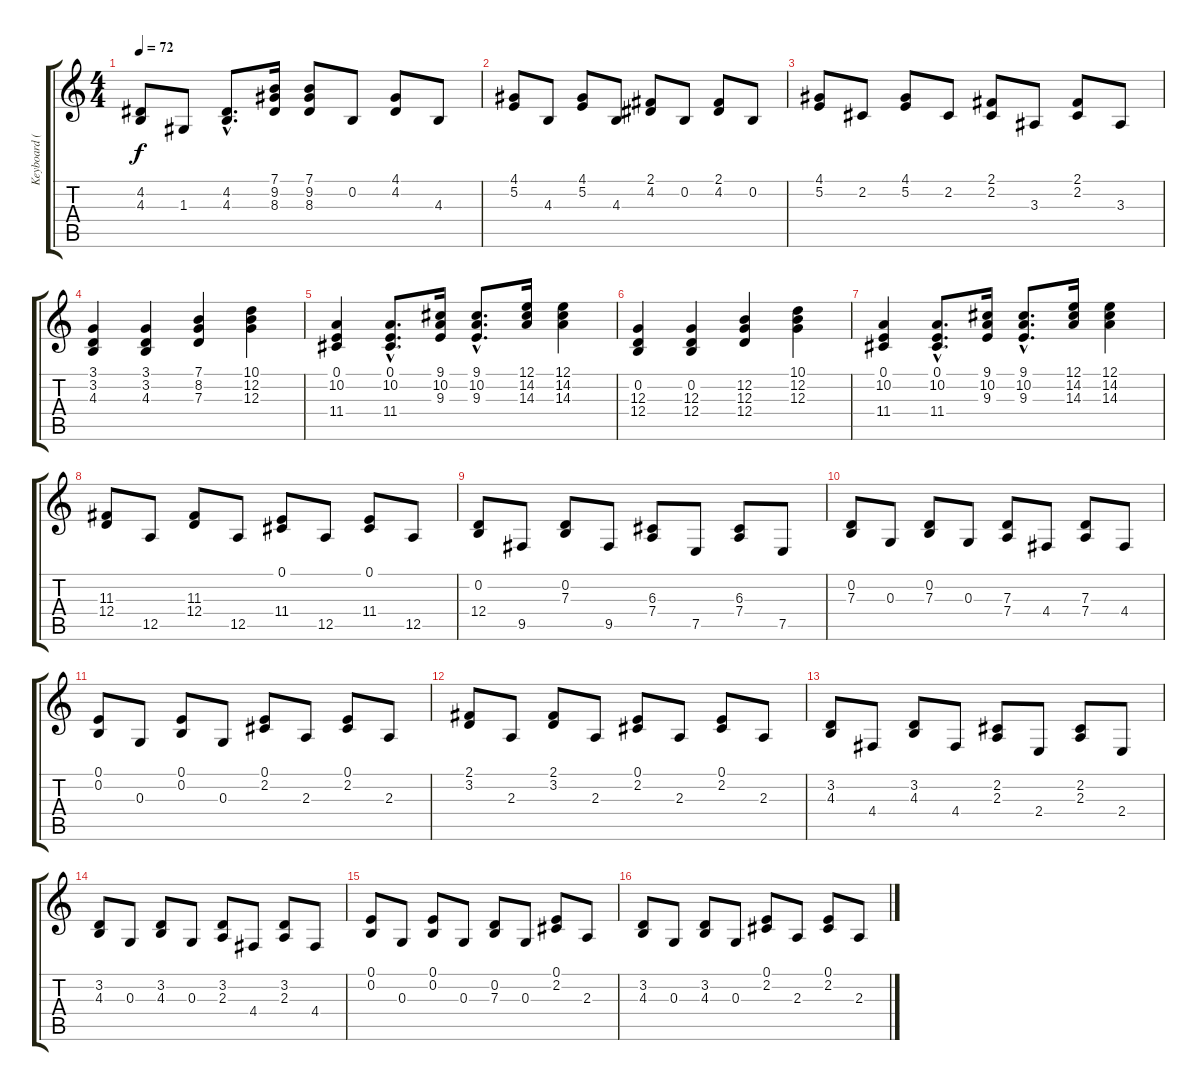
\track ("Keyboard (Left)" "Keyboard (") {instrument acousticgrandpiano}
\staff {score tabs}
\tuning (E4 B3 G3 D3 A2 E2) {hide}
\ts (4 4)
\tempo 72
\clef g2
\ks c
(4.2 4.3).8{dy f} 1.3.8 (4.2{hac} 4.3{hac}).8{d} (7.1 9.2 8.3).16 (7.1 9.2 8.3).8 0.2.8 (4.1 4.2).8 4.3.8 |
(4.1 5.2).8 4.3.8 (4.1 5.2).8 4.3.8 (2.1 4.2).8 0.2.8 (2.1 4.2).8 0.2.8 |
(4.1 5.2).8 2.2.8 (4.1 5.2).8 2.2.8 (2.1 2.2).8 3.3.8 (2.1 2.2).8 3.3.8 |
(3.1 3.2 4.3).4 (3.1 3.2 4.3).4 (7.1 8.2 7.3).4 (10.1 12.2 12.3).4 |
(0.1 10.2 11.4).4 (0.1{hac} 10.2{hac} 11.4{hac}).8{d} (9.1 10.2 9.3).16 (9.1{hac} 10.2{hac} 9.3{hac}).8{d} (12.1 14.2 14.3).16 (12.1 14.2 14.3).4 |
(0.2 12.3 12.4).4 (0.2 12.3 12.4).4 (12.2 12.3 12.4).4 (10.1 12.2 12.3).4 |
(0.1 10.2 11.4).4 (0.1{hac} 10.2{hac} 11.4{hac}).8{d} (9.1 10.2 9.3).16 (9.1{hac} 10.2{hac} 9.3{hac}).8{d} (12.1 14.2 14.3).16 (12.1 14.2 14.3).4 |
(11.3 12.4).8 12.5.8 (11.3 12.4).8 12.5.8 (0.1 11.4).8 12.5.8 (0.1 11.4).8 12.5.8 |
(0.2 12.4).8 9.5.8 (0.2 7.3).8 9.5.8 (6.3 7.4).8 7.5.8 (6.3 7.4).8 7.5.8 |
(0.2 7.3).8 0.3.8 (0.2 7.3).8 0.3.8 (7.3 7.4).8 4.4.8 (7.3 7.4).8 4.4.8 |
(0.1 0.2).8 0.3.8 (0.1 0.2).8 0.3.8 (0.1 2.2).8 2.3.8 (0.1 2.2).8 2.3.8 |
(2.1 3.2).8 2.3.8 (2.1 3.2).8 2.3.8 (0.1 2.2).8 2.3.8 (0.1 2.2).8 2.3.8 |
(3.2 4.3).8 4.4.8 (3.2 4.3).8 4.4.8 (2.2 2.3).8 2.4.8 (2.2 2.3).8 2.4.8 |
(3.2 4.3).8 0.3.8 (3.2 4.3).8 0.3.8 (3.2 2.3).8 4.4.8 (3.2 2.3).8 4.4.8 |
(0.1 0.2).8 0.3.8 (0.1 0.2).8 0.3.8 (0.2 7.3).8 0.3.8 (0.1 2.2).8 2.3.8 |
(3.2 4.3).8 0.3.8 (3.2 4.3).8 0.3.8 (0.1 2.2).8 2.3.8 (0.1 2.2).8 2.3.8
